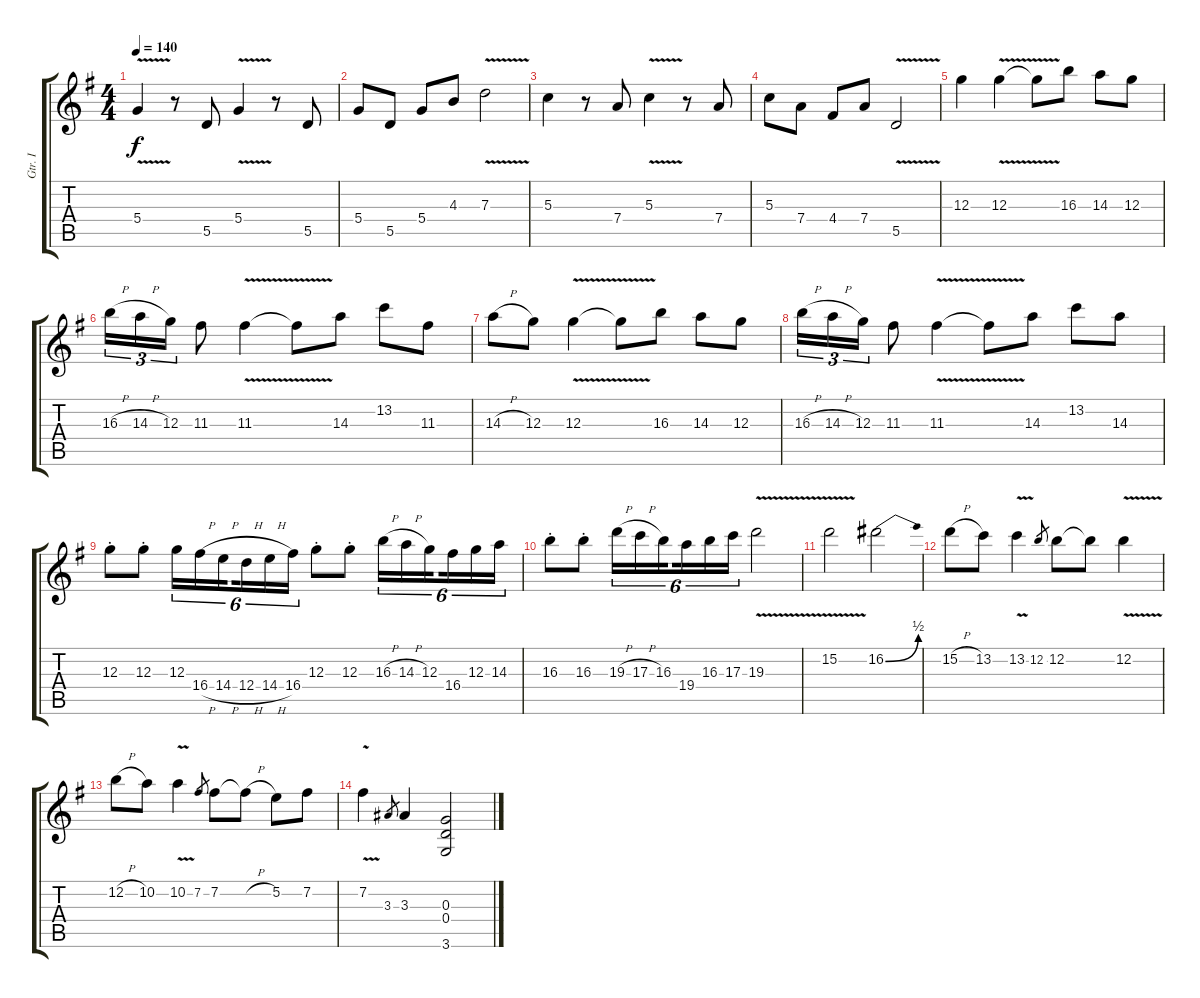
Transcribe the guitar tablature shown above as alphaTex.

\track ("Gtr. I" "Gtr. I") {instrument distortionguitar}
\staff {score tabs}
\tuning (E4 B3 G3 D3 A2 E2) {hide}
\ts (4 4)
\tempo 140
\clef g2
\ks g
5.4{v}.4{dy f instrument distortionguitar} r.8 5.5.8 5.4{v}.4 r.8 5.5.8 |
5.4.8 5.5.8 5.4.8 4.3.8 7.3{v}.2 |
5.3.4 r.8 7.4.8 5.3{v}.4 r.8 7.4.8 |
5.3.8 7.4.8 4.4.8 7.4.8 5.5{v}.2 |
12.3.4 12.3{v}.4 12.3{t}.8 16.3.8 14.3.8 12.3.8 |
16.3{h}.16{tu (3 2)} 14.3{h}.16{tu (3 2)} 12.3.16{tu (3 2)} 11.3.8 11.3{v}.4 11.3{t}.8 14.3.8 13.2.8 11.3.8 |
14.3{h}.8 12.3.8 12.3{v}.4 12.3{t}.8 16.3.8 14.3.8 12.3.8 |
16.3{h}.16{tu (3 2)} 14.3{h}.16{tu (3 2)} 12.3.16{tu (3 2)} 11.3.8 11.3{v}.4 11.3{t}.8 14.3.8 13.2.8 14.3.8 |
12.3{st}.8 12.3{st}.8 12.3.16{tu (6 4)} 16.4{h}.16{tu (6 4)} 14.4{h}.16{tu (6 4) beam splitsecondary} 12.4{h}.16{tu (6 4)} 14.4{h}.16{tu (6 4)} 16.4.16{tu (6 4)} 12.3{st}.8 12.3{st}.8 16.3{h}.16{tu (6 4)} 14.3{h}.16{tu (6 4)} 12.3.16{tu (6 4) beam splitsecondary} 16.4.16{tu (6 4)} 12.3.16{tu (6 4)} 14.3.16{tu (6 4)} |
16.3{st}.8 16.3{st}.8 19.3{h}.16{tu (6 4)} 17.3{h}.16{tu (6 4)} 16.3.16{tu (6 4) beam splitsecondary} 19.4.16{tu (6 4)} 16.3.16{tu (6 4)} 17.3.16{tu (6 4)} 19.3{v}.2 |
15.2{v}.2 16.2{be (bend 0 0 60 2)}.2 |
15.2{h}.8 13.2.8 13.2{v}.4 12.2.8{gr} 12.2.8 12.2{t}.8 12.2{v}.4 |
12.2{h}.8 10.2.8 10.2{v}.4 7.2.8{gr} 7.2.8 7.2{h t}.8 5.2.8 7.2.8 |
7.2{v}.4 3.3.8{gr} 3.3.4 (0.3 0.4 3.6).2
